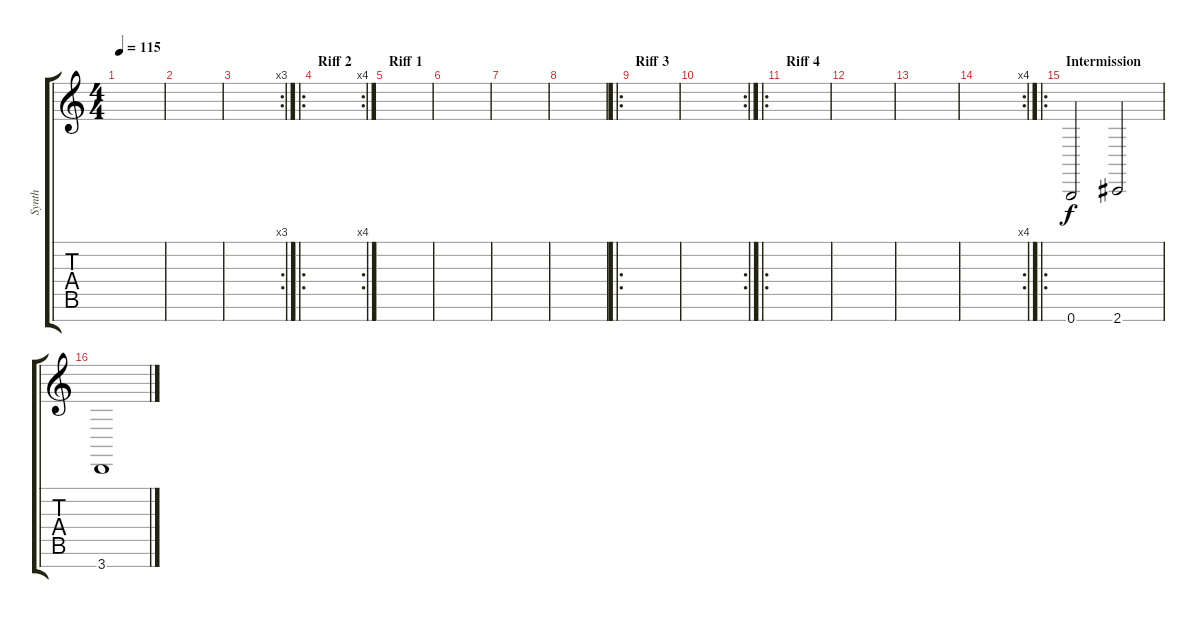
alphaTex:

\track ("Synth" "Synth") {instrument lead1square}
\staff {score tabs}
\tuning (E4 B3 G3 D3 A2 E2 B1) {hide}
\ts (4 4)
\tempo 115
\clef g2
\ks c
|
|
\rc 3
|
\ro
\rc 4
\section ("" "Riff 2")
|
\section ("" "Riff 1")
|
|
|
|
\ro
\section ("" "Riff 3")
|
\rc 2
|
\ro
\section ("" "Riff 4")
|
|
|
\rc 4
|
\ro
\section ("" "Intermission")
0.7.2 2.7.2 |
3.7.1
